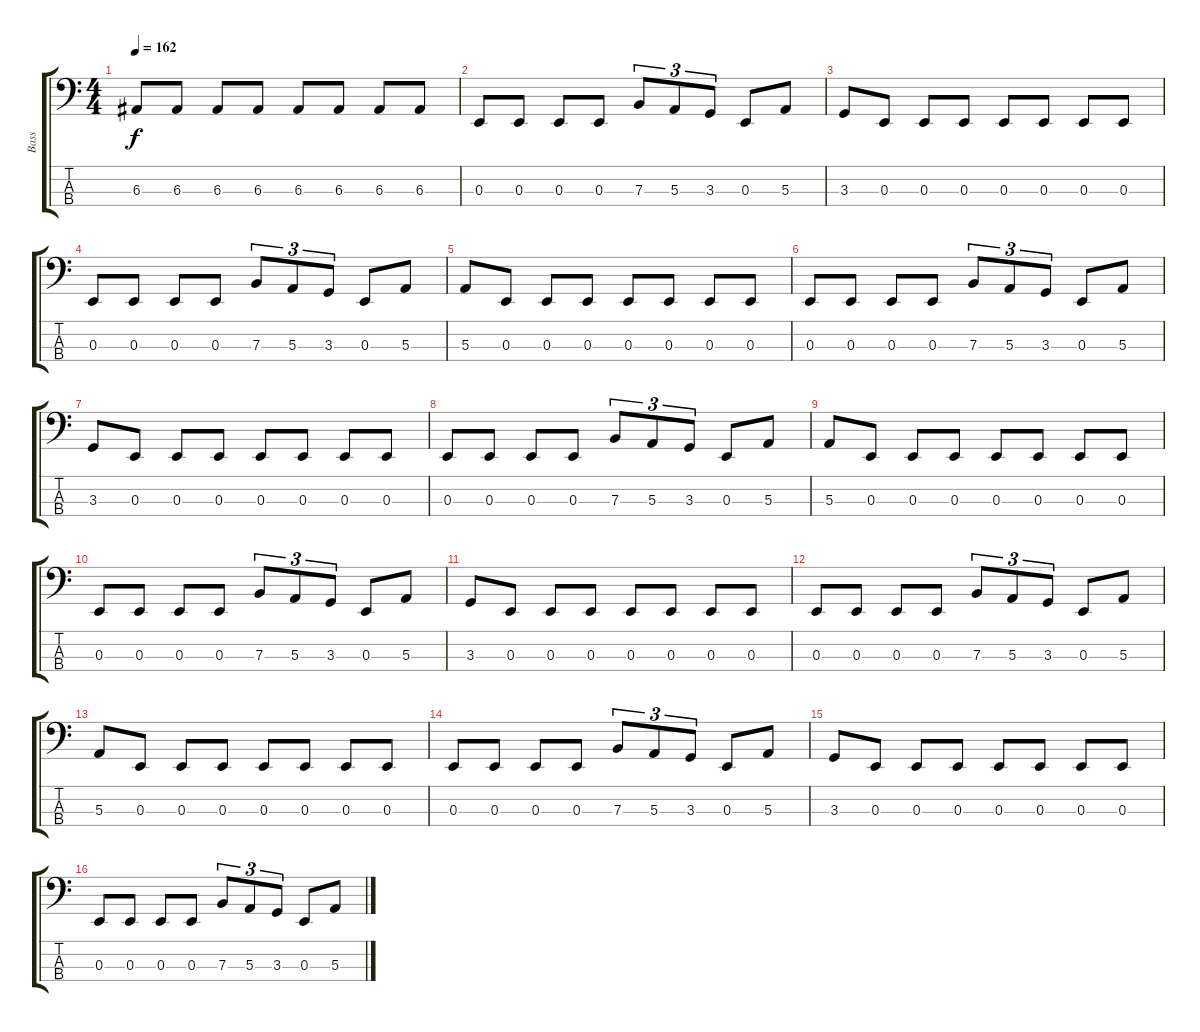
\track ("Bass" "Bass") {instrument electricbasspick}
\staff {score tabs}
\tuning (D2 A1 E1 B0) {hide}
\ts (4 4)
\tempo 162
\clef f4
\ks c
6.3.8{dy f} 6.3.8 6.3.8 6.3.8 6.3.8 6.3.8 6.3.8 6.3.8 |
0.3.8 0.3.8 0.3.8 0.3.8 7.3.8{tu (3 2)} 5.3.8{tu (3 2)} 3.3.8{tu (3 2)} 0.3.8 5.3.8 |
3.3.8 0.3.8 0.3.8 0.3.8 0.3.8 0.3.8 0.3.8 0.3.8 |
0.3.8 0.3.8 0.3.8 0.3.8 7.3.8{tu (3 2)} 5.3.8{tu (3 2)} 3.3.8{tu (3 2)} 0.3.8 5.3.8 |
5.3.8 0.3.8 0.3.8 0.3.8 0.3.8 0.3.8 0.3.8 0.3.8 |
0.3.8 0.3.8 0.3.8 0.3.8 7.3.8{tu (3 2)} 5.3.8{tu (3 2)} 3.3.8{tu (3 2)} 0.3.8 5.3.8 |
3.3.8 0.3.8 0.3.8 0.3.8 0.3.8 0.3.8 0.3.8 0.3.8 |
0.3.8 0.3.8 0.3.8 0.3.8 7.3.8{tu (3 2)} 5.3.8{tu (3 2)} 3.3.8{tu (3 2)} 0.3.8 5.3.8 |
5.3.8 0.3.8 0.3.8 0.3.8 0.3.8 0.3.8 0.3.8 0.3.8 |
0.3.8 0.3.8 0.3.8 0.3.8 7.3.8{tu (3 2)} 5.3.8{tu (3 2)} 3.3.8{tu (3 2)} 0.3.8 5.3.8 |
3.3.8 0.3.8 0.3.8 0.3.8 0.3.8 0.3.8 0.3.8 0.3.8 |
0.3.8 0.3.8 0.3.8 0.3.8 7.3.8{tu (3 2)} 5.3.8{tu (3 2)} 3.3.8{tu (3 2)} 0.3.8 5.3.8 |
5.3.8 0.3.8 0.3.8 0.3.8 0.3.8 0.3.8 0.3.8 0.3.8 |
0.3.8 0.3.8 0.3.8 0.3.8 7.3.8{tu (3 2)} 5.3.8{tu (3 2)} 3.3.8{tu (3 2)} 0.3.8 5.3.8 |
3.3.8 0.3.8 0.3.8 0.3.8 0.3.8 0.3.8 0.3.8 0.3.8 |
0.3.8 0.3.8 0.3.8 0.3.8 7.3.8{tu (3 2)} 5.3.8{tu (3 2)} 3.3.8{tu (3 2)} 0.3.8 5.3.8
